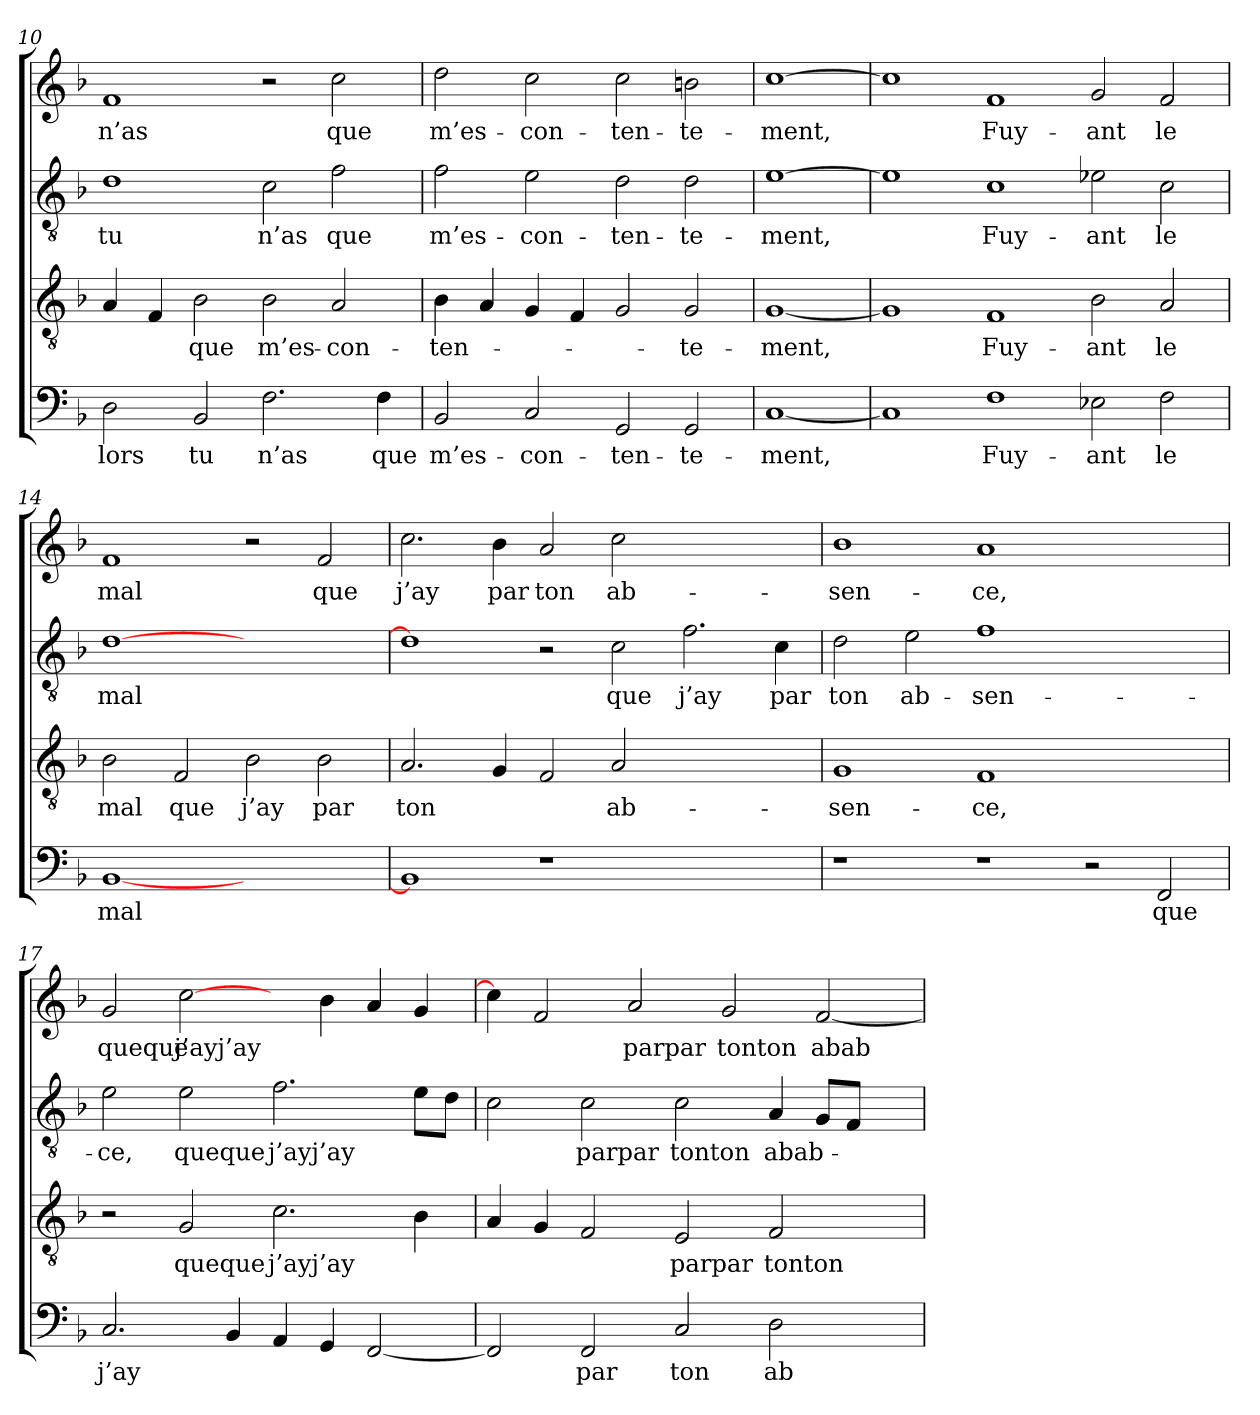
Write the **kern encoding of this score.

**kern	**text	**kern	**text	**kern	**text	**kern	**text
*part4	*part4	*part3	*part3	*part2	*part2	*part1	*part1
*staff4	*staff4	*staff3	*staff3	*staff2	*staff2	*staff1	*staff1
!!LO:LB:g=z
*clefF4	*	*clefGv2	*	*clefGv2	*	*clefG2	*
*k[b-]	*	*k[b-]	*	*k[b-]	*	*k[b-]	*
=10	=10	=10	=10	=10	=10	=10	=10
2D	lors	4A	.	1d	tu	1f	n’as
.	.	4F	.	.	.	.	.
2BB-	tu	2B-	que	.	.	.	.
2.F	n’as	2B-	m’es-	2c	n’as	2r	.
.	.	2A	-con-	2f	que	2cc	que
4F	que	.	.	.	.	.	.
=11	=11	=11	=11	=11	=11	=11	=11
2BB-	m’es-	4B-	-ten-	2f	m’es-	2dd	m’es-
.	.	4A	.	.	.	.	.
2C	-con-	4G	.	2e	-con-	2cc	-con-
.	.	4F	.	.	.	.	.
2GG	-ten-	2G	.	2d	-ten-	2cc	-ten-
2GG	-te-	2G	-te-	2d	-te-	2bn	-te-
=12	=12	=12	=12	=12	=12	=12	=12
[1C	-ment,	[1G	-ment,	[1e	-ment,	[1cc	-ment,
=13	=13	=13	=13	=13	=13	=13	=13
1C]	.	1G]	.	1e]	.	1cc]	.
1F	Fuy-	1F	Fuy-	1c	Fuy-	1f	Fuy-
2E-X	-ant	2B-	-ant	2e-X	-ant	2g	-ant
2F	le	2A	le	2c	le	2f	le
=14	=14	=14	=14	=14	=14	=14	=14
[1BB-	mal	2B-	mal	[1d	mal	1f	mal
.	.	2F	que	.	.	.	.
1ryy	.	2B-	j’ay	1ryy	.	2r	.
.	.	2B-	par	.	.	2f	que
!!LO:PB:g=z
=15	=15	=15	=15	=15	=15	=15	=15
1BB-]	.	2.A	ton	1d]	.	2.cc	j’ay
.	.	4G	.	.	.	4b-	par
1r	.	2F	.	2r	.	2a	ton
.	.	2A	ab-	2c	que	2cc	ab-
1ryy	.	1ryy	.	2.f	j’ay	1ryy	.
.	.	.	.	4c	par	.	.
=16	=16	=16	=16	=16	=16	=16	=16
1r	.	1G	-sen-	2d	ton	1b-	-sen-
.	.	.	.	2e	ab-	.	.
1r	.	1F	-ce,	1f	-sen-	1a	-ce,
2r	.	1ryy	.	1ryy	.	1ryy	.
2FF	que	.	.	.	.	.	.
=17	=17	=17	=17	=17	=17	=17	=17
2.C	j’ay	2r	.	2e	-ce,	2g	queque
.	.	2G	queque	2e	queque	[2cc	j’ayj’ay
4BB-	.	.	.	.	.	.	.
4AA	.	2.c	j’ayj’ay	2.f	j’ayj’ay	4ryy	.
4GG	.	.	.	.	.	4b-	.
[2FF	.	.	.	.	.	4a	.
.	.	4B-	.	8eL	.	4g	.
.	.	.	.	8dJ	.	.	.
=18	=18	=18	=18	=18	=18	=18	=18
2FF]	.	4A	.	2c	.	4cc]	.
.	.	4G	.	.	.	2f	.
2FF	par	2F	.	2c	parpar	.	.
.	.	.	.	.	.	2a	parpar
2C	ton	2E	parpar	2c	tonton	.	.
.	.	.	.	.	.	2g	tonton
2D	ab-	2F	tonton	4A	abab-	.	.
.	.	.	.	8GL	.	[2f	abab-
.	.	.	.	8FJ	.	.	.
4ryy	.	4ryy	.	4ryy	.	.	.
=	=	=	=	=	=	=	=
*-	*-	*-	*-	*-	*-	*-	*-
